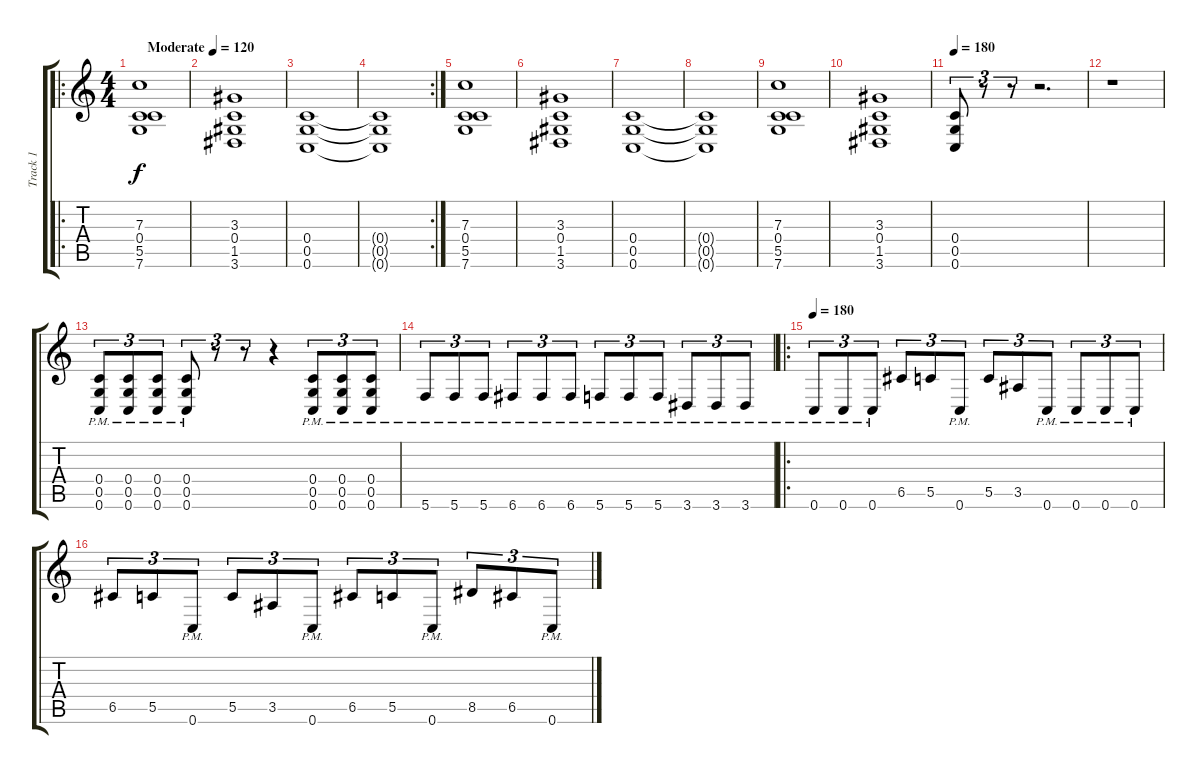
\track ("Track 1" "Track 1") {instrument distortionguitar}
\staff {score tabs}
\tuning (D4 A3 F3 C3 G2 C2) {hide}
\ro
\ts (4 4)
\tempo (120 "Moderate")
\clef g2
\ks c
(7.3 0.4 5.5 7.6).1{dy f instrument distortionguitar} |
(3.3 0.4 1.5 3.6).1 |
(0.4 0.5 0.6).1 |
\rc 2
(0.4{t} 0.5{t} 0.6{t}).1 |
(7.3 0.4 5.5 7.6).1 |
(3.3 0.4 1.5 3.6).1 |
(0.4 0.5 0.6).1 |
(0.4{t} 0.5{t} 0.6{t}).1 |
(7.3 0.4 5.5 7.6).1 |
(3.3 0.4 1.5 3.6).1 |
\tempo 180
(0.4 0.5 0.6).8{tu (3 2)} r.8{tu (3 2)} r.8{tu (3 2)} r.2{d} |
r.1 |
(0.4{pm} 0.5{pm} 0.6{pm}).8{tu (3 2)} (0.4{pm} 0.5{pm} 0.6{pm}).8{tu (3 2)} (0.4{pm} 0.5{pm} 0.6{pm}).8{tu (3 2)} (0.4{pm} 0.5{pm} 0.6{pm}).8{tu (3 2)} r.8{tu (3 2)} r.8{tu (3 2)} r.4 (0.4{pm} 0.5{pm} 0.6{pm}).8{tu (3 2)} (0.4{pm} 0.5{pm} 0.6{pm}).8{tu (3 2)} (0.4{pm} 0.5{pm} 0.6{pm}).8{tu (3 2)} |
5.6{pm}.8{tu (3 2)} 5.6{pm}.8{tu (3 2)} 5.6{pm}.8{tu (3 2)} 6.6{pm}.8{tu (3 2)} 6.6{pm}.8{tu (3 2)} 6.6{pm}.8{tu (3 2)} 5.6{pm}.8{tu (3 2)} 5.6{pm}.8{tu (3 2)} 5.6{pm}.8{tu (3 2)} 3.6{pm}.8{tu (3 2)} 3.6{pm}.8{tu (3 2)} 3.6{pm}.8{tu (3 2)} |
\ro
\tempo 180
0.6{pm}.8{tu (3 2)} 0.6{pm}.8{tu (3 2)} 0.6{pm}.8{tu (3 2)} 6.5.8{tu (3 2)} 5.5.8{tu (3 2)} 0.6{pm}.8{tu (3 2)} 5.5.8{tu (3 2)} 3.5.8{tu (3 2)} 0.6{pm}.8{tu (3 2)} 0.6{pm}.8{tu (3 2)} 0.6{pm}.8{tu (3 2)} 0.6{pm}.8{tu (3 2)} |
6.5.8{tu (3 2)} 5.5.8{tu (3 2)} 0.6{pm}.8{tu (3 2)} 5.5.8{tu (3 2)} 3.5.8{tu (3 2)} 0.6{pm}.8{tu (3 2)} 6.5.8{tu (3 2)} 5.5.8{tu (3 2)} 0.6{pm}.8{tu (3 2)} 8.5.8{tu (3 2)} 6.5.8{tu (3 2)} 0.6{pm}.8{tu (3 2)}
